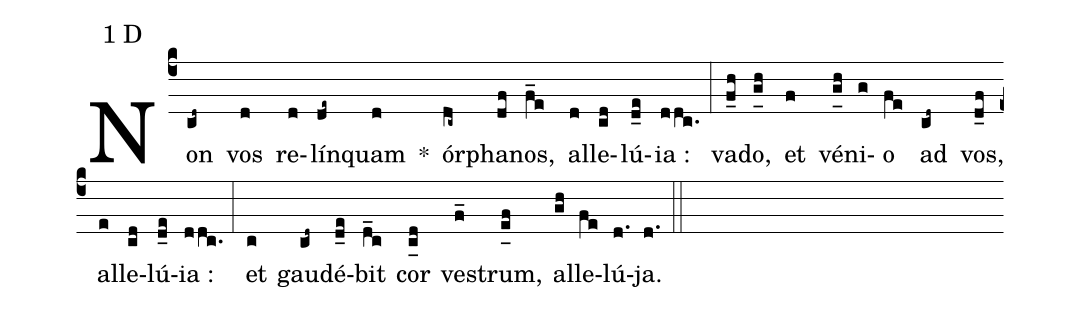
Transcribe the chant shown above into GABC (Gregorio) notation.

mode:1 D;
%%
(c4) Non(cd~) vos(d) re(d)lín(de~)quam(d) *() ór(dc~)pha(df)nos,(f_e) al(d)le(cd)lú(d_e){ia} :(ddc.) (:) va(f_h)do,(g_[uh:l]h) et(f) vé(g_[uh:l]h)ni(g)o(fe) ad(cd~) vos,(d_f) al(e)le(cd)lú(d_e){ia} :(ddc.) (:) et(c) gau(cd~)dé(d_e)bit(d_c) cor(c_[ll:1]d) ve(f_)strum,(e_[uh:l]f) al(gh)le(fe)lú(d.)ja.(d.) (::)
